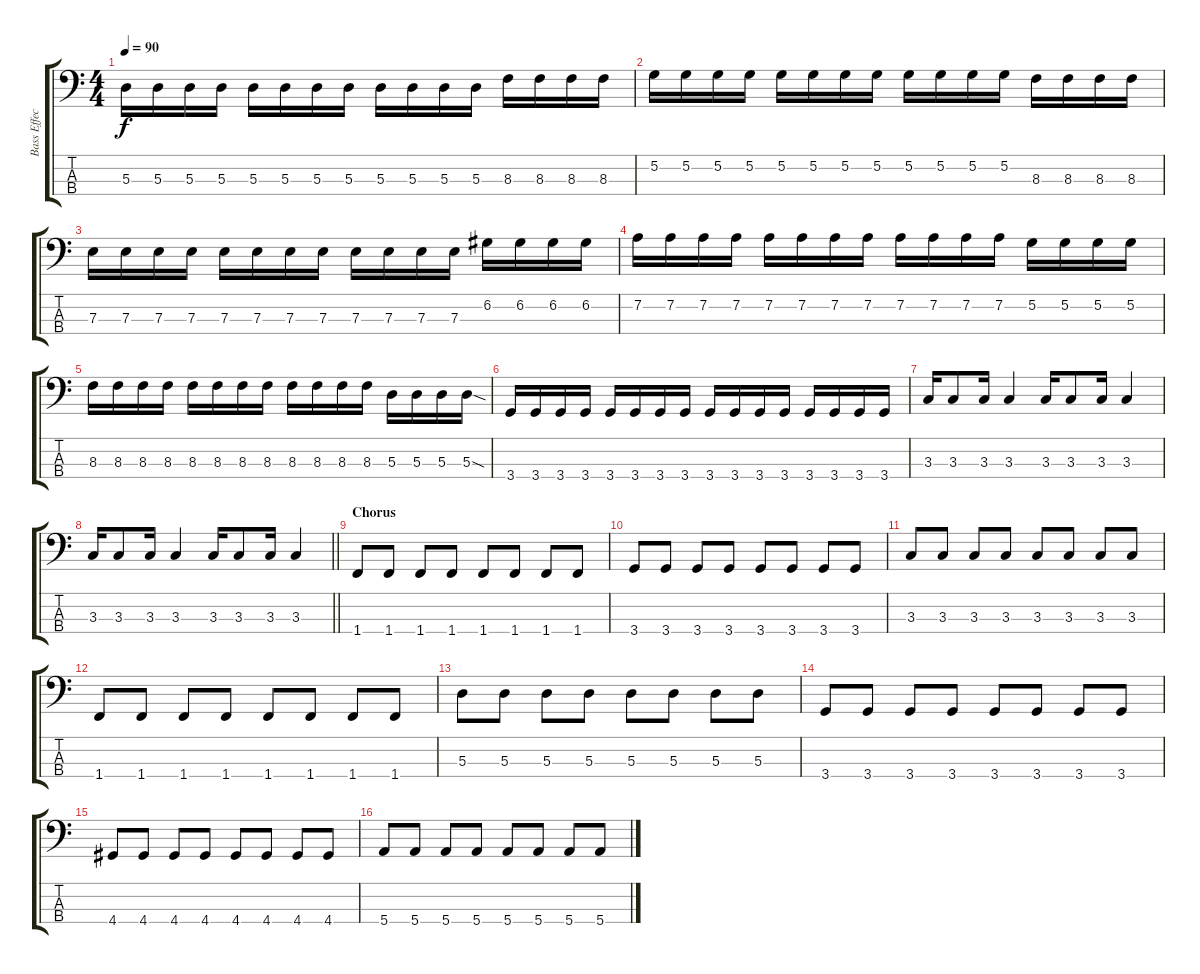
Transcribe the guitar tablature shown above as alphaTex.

\track ("Bass Effect" "Bass Effec") {instrument overdrivenguitar}
\staff {score tabs}
\tuning (G2 D2 A1 E1) {hide}
\ts (4 4)
\tempo 90
\clef f4
\ks c
5.3.16{dy f} 5.3.16 5.3.16 5.3.16 5.3.16 5.3.16 5.3.16 5.3.16 5.3.16 5.3.16 5.3.16 5.3.16 8.3.16 8.3.16 8.3.16 8.3.16 |
5.2.16 5.2.16 5.2.16 5.2.16 5.2.16 5.2.16 5.2.16 5.2.16 5.2.16 5.2.16 5.2.16 5.2.16 8.3.16 8.3.16 8.3.16 8.3.16 |
7.3.16 7.3.16 7.3.16 7.3.16 7.3.16 7.3.16 7.3.16 7.3.16 7.3.16 7.3.16 7.3.16 7.3.16 6.2.16 6.2.16 6.2.16 6.2.16 |
7.2.16 7.2.16 7.2.16 7.2.16 7.2.16 7.2.16 7.2.16 7.2.16 7.2.16 7.2.16 7.2.16 7.2.16 5.2.16 5.2.16 5.2.16 5.2.16 |
8.3.16 8.3.16 8.3.16 8.3.16 8.3.16 8.3.16 8.3.16 8.3.16 8.3.16 8.3.16 8.3.16 8.3.16 5.3.16 5.3.16 5.3.16 5.3{sod}.16 |
3.4.16 3.4.16 3.4.16 3.4.16 3.4.16 3.4.16 3.4.16 3.4.16 3.4.16 3.4.16 3.4.16 3.4.16 3.4.16 3.4.16 3.4.16 3.4.16 |
3.3.16 3.3.8 3.3.16 3.3.4 3.3.16 3.3.8 3.3.16 3.3.4 |
\barLineRight lightlight
3.3.16 3.3.8 3.3.16 3.3.4 3.3.16 3.3.8 3.3.16 3.3.4 |
\section ("" "Chorus")
1.4.8 1.4.8 1.4.8 1.4.8 1.4.8 1.4.8 1.4.8 1.4.8 |
3.4.8 3.4.8 3.4.8 3.4.8 3.4.8 3.4.8 3.4.8 3.4.8 |
3.3.8 3.3.8 3.3.8 3.3.8 3.3.8 3.3.8 3.3.8 3.3.8 |
1.4.8 1.4.8 1.4.8 1.4.8 1.4.8 1.4.8 1.4.8 1.4.8 |
5.3.8 5.3.8 5.3.8 5.3.8 5.3.8 5.3.8 5.3.8 5.3.8 |
3.4.8 3.4.8 3.4.8 3.4.8 3.4.8 3.4.8 3.4.8 3.4.8 |
4.4.8 4.4.8 4.4.8 4.4.8 4.4.8 4.4.8 4.4.8 4.4.8 |
5.4.8 5.4.8 5.4.8 5.4.8 5.4.8 5.4.8 5.4.8 5.4.8
